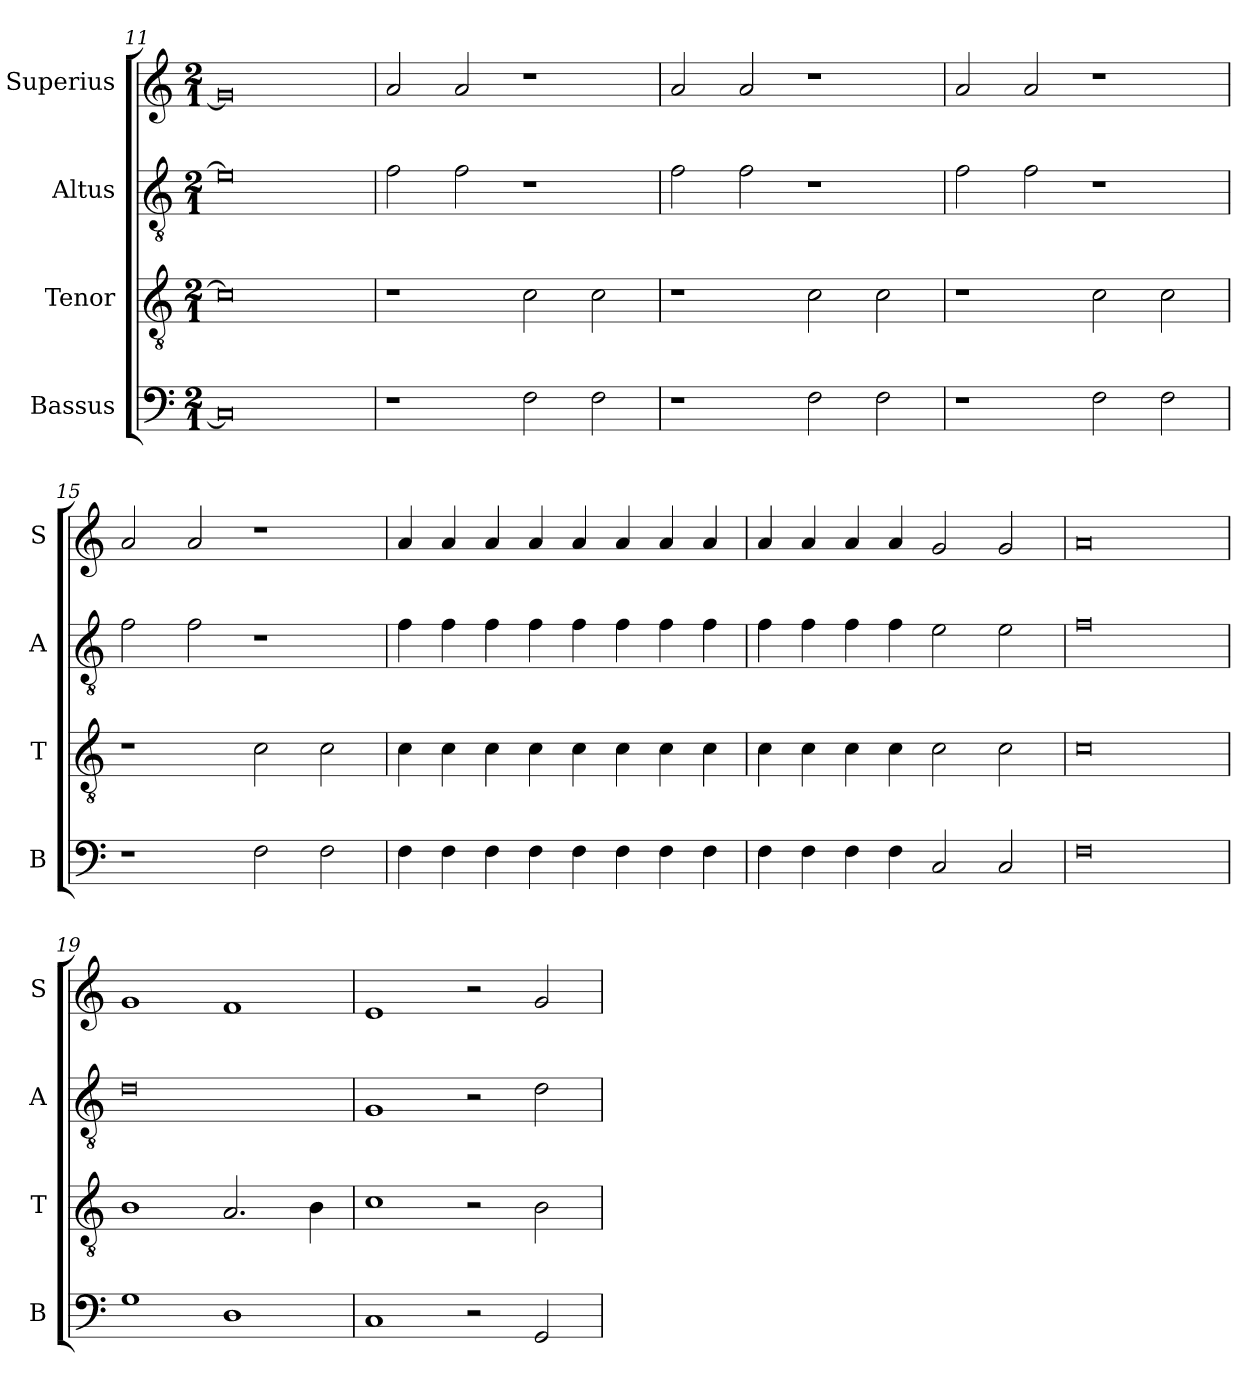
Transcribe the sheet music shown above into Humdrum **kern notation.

**kern	**kern	**kern	**kern
*part4	*part3	*part2	*part1
*staff4	*staff3	*staff2	*staff1
*I"Bassus	*I"Tenor	*I"Altus	*I"Superius
*I'B	*I'T	*I'A	*I'S
*clefF4	*clefGv2	*clefGv2	*clefG2
*k[]	*k[]	*k[]	*k[]
*M2/1	*M2/1	*M2/1	*M2/1
=11	=11	=11	=11
0C]	0c]	0e]	0g]
=12	=12	=12	=12
1r	1r	2f\	2a/
.	.	2f\	2a/
2F\	2c\	1r	1r
2F\	2c\	.	.
=13	=13	=13	=13
1r	1r	2f\	2a/
.	.	2f\	2a/
2F\	2c\	1r	1r
2F\	2c\	.	.
=14	=14	=14	=14
1r	1r	2f\	2a/
.	.	2f\	2a/
2F\	2c\	1r	1r
2F\	2c\	.	.
=15	=15	=15	=15
1r	1r	2f\	2a/
.	.	2f\	2a/
2F\	2c\	1r	1r
2F\	2c\	.	.
=16	=16	=16	=16
4F\	4c\	4f\	4a/
4F\	4c\	4f\	4a/
4F\	4c\	4f\	4a/
4F\	4c\	4f\	4a/
4F\	4c\	4f\	4a/
4F\	4c\	4f\	4a/
4F\	4c\	4f\	4a/
4F\	4c\	4f\	4a/
=17	=17	=17	=17
4F\	4c\	4f\	4a/
4F\	4c\	4f\	4a/
4F\	4c\	4f\	4a/
4F\	4c\	4f\	4a/
2C/	2c\	2e\	2g/
2C/	2c\	2e\	2g/
=18	=18	=18	=18
0F	0c	0f	0a
=19	=19	=19	=19
1G	1B	0d	1g
1D	2.A/	.	1f
.	4B\	.	.
=20	=20	=20	=20
1C	1c	1G	1e
2r	2r	2r	2r
2GG/	2B\	2d\	2g/
=	=	=	=
*-	*-	*-	*-
